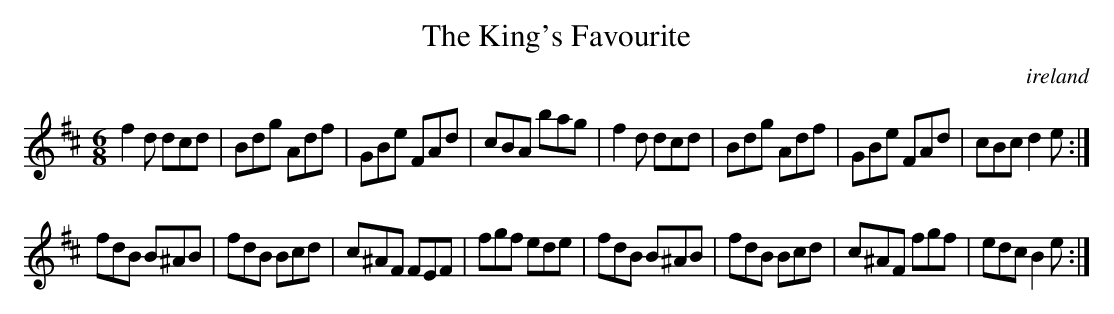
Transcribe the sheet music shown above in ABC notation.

X:1
T:King's Favourite, The
O:ireland
M:6/8
K:D
f2d dcd|Bdg Adf|GBe FAd|cBA bag|f2d dcd|Bdg Adf|GBe FAd|cBc d2e:|
fdB B^AB|fdB Bcd|c^AF FEF|fgf ede|fdB B^AB|fdB Bcd|c^AF fgf|edc B2e:|
